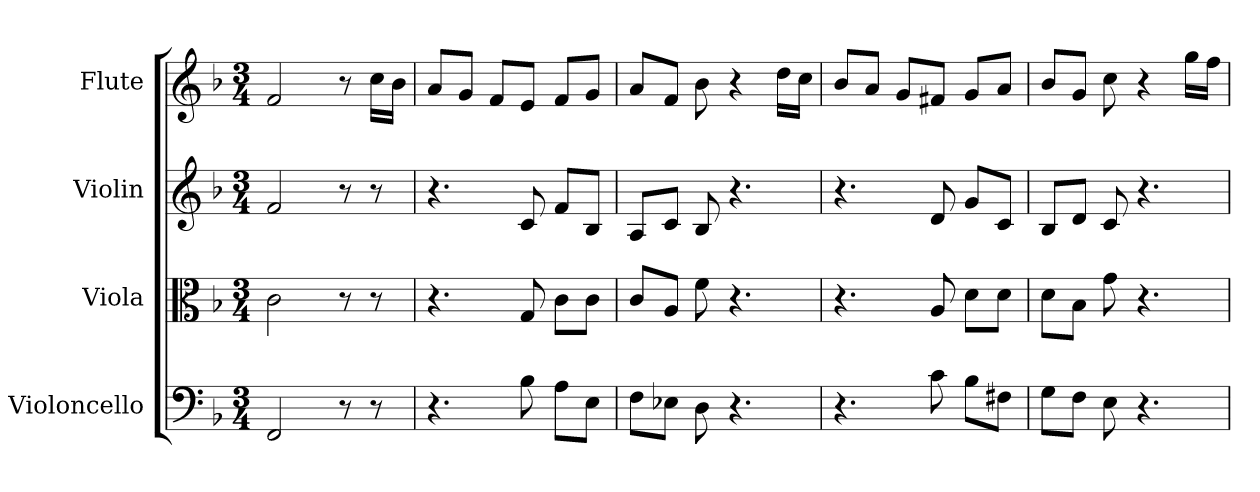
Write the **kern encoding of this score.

**kern	**kern	**kern	**kern
*part4	*part3	*part2	*part1
*staff4	*staff3	*staff2	*staff1
*I"Violoncello	*I"Viola	*I"Violin	*I"Flute
*I'Vc	*I'Vla	*I'Vln	*I'Fl
*clefF4	*clefC3	*	*
*k[b-]	*k[b-]	*k[b-]	*k[b-]
*F:	*F:	*F:	*F:
*M3/4	*M3/4	*M3/4	*M3/4
*MM150	*MM150	*MM150	*MM150
=	=	=	=
2FF	2c	2f	2f
8r	8r	8r	8r
8r	8r	8r	16ccLL
.	.	.	16b-JJ
=2	=2	=2	=2
4.r	4.r	4.r	8aL
.	.	.	8gJ
.	.	.	8fL
8B-	8G	8c	8eJ
8A\L	8c\L	8fL	8fL
8E\J	8c\J	8B-J	8gJ
=3	=3	=3	=3
8F\L	8c/L	8AL	8aL
8E-X\J	8A/J	8cJ	8fJ
8D	8f	8B-	8b-
4.r	4.r	4.r	4r
.	.	.	16ddLL
.	.	.	16ccJJ
=4	=4	=4	=4
4.r	4.r	4.r	8b-L
.	.	.	8aJ
.	.	.	8gL
8c	8A	8d	8f#XJ
8B-\L	8d\L	8gL	8gL
8F#X\J	8d\J	8cJ	8aJ
=5	=5	=5	=5
8G\L	8d\L	8B-L	8b-L
8F\J	8B-\J	8dJ	8gJ
8E	8g	8c	8cc
4.r	4.r	4.r	4r
.	.	.	16ggLL
.	.	.	16ffJJ
=	=	=	=
*-	*-	*-	*-
